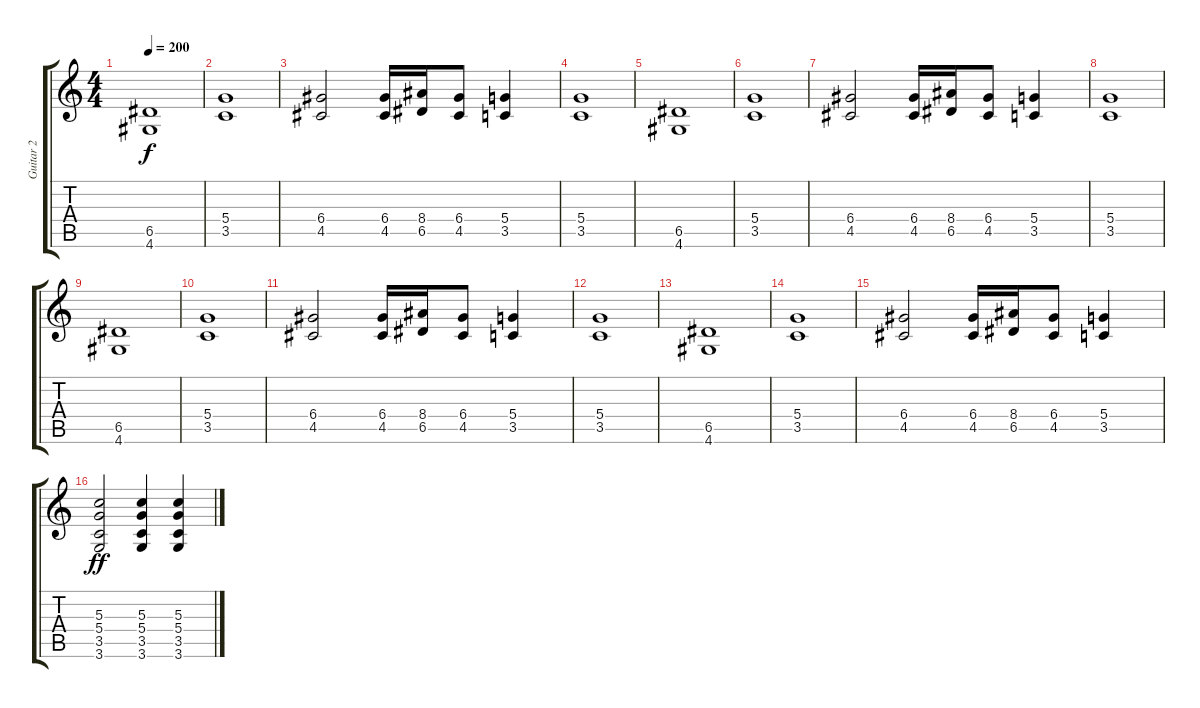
\track ("Guitar 2" "Guitar 2") {instrument distortionguitar}
\staff {score tabs}
\tuning (E4 B3 G3 D3 A2 E2) {hide}
\ts (4 4)
\tempo 200
\clef g2
\ks c
(6.5 4.6).1{dy f} |
(5.4 3.5).1 |
(6.4 4.5).2 (6.4 4.5).16 (8.4 6.5).16 (6.4 4.5).8 (5.4 3.5).4 |
(5.4 3.5).1 |
(6.5 4.6).1 |
(5.4 3.5).1 |
(6.4 4.5).2 (6.4 4.5).16 (8.4 6.5).16 (6.4 4.5).8 (5.4 3.5).4 |
(5.4 3.5).1 |
(6.5 4.6).1 |
(5.4 3.5).1 |
(6.4 4.5).2 (6.4 4.5).16 (8.4 6.5).16 (6.4 4.5).8 (5.4 3.5).4 |
(5.4 3.5).1 |
(6.5 4.6).1 |
(5.4 3.5).1 |
(6.4 4.5).2 (6.4 4.5).16 (8.4 6.5).16 (6.4 4.5).8 (5.4 3.5).4 |
(5.3 5.4 3.5 3.6).2{dy ff} (5.3 5.4 3.5 3.6).4 (5.3 5.4{ss} 3.5{ss} 3.6{ss}).4
